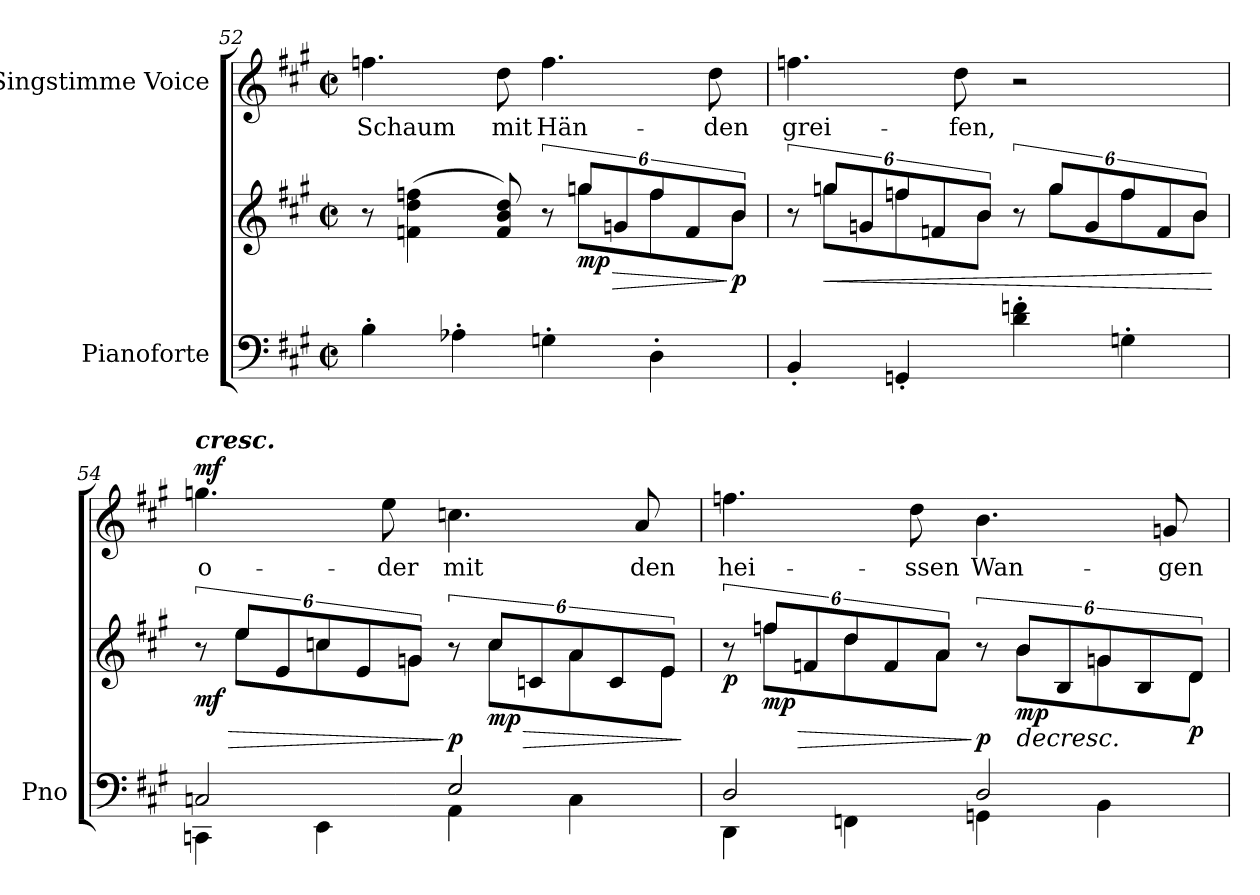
**kern	**kern	**dynam	**kern	**text	**dynam
*part2	*part2	*part2	*part1	*part1	*part1
*staff3	*staff2	*staff2/3	*staff1	*staff1	*staff1
*I"Pianoforte	*	*	*I"Singstimme Voice	*	*
*I'Pno	*	*	*	*	*
!!LO:LB:g=z
*clefF4	*clefG2	*	*clefG2	*	*
*k[f#c#g#]	*k[f#c#g#]	*	*k[f#c#g#]	*	*
*M2/2	*M2/2	*	*M2/2	*	*
*met(c|)	*met(c|)	*	*met(c|)	*	*
=52	=52	=52	=52	=52	=52
*	*^	*	*	*	*
!	!	!	!	!	!LO:LY:b	!
4B'\	8r	2ryy	.	4.ffn\	Schaum	.
.	(>4fn\ 4dd\ 4ffn\	.	.	.	.	.
4A-X'\	.	.	.	.	.	.
!	!	!	!	!	!LO:LY:b	!
.	8f/ 8b/ 8dd/)	.	.	8dd\	mit	.
*	*	*Xtuplet	*	*	*	*
!	!	!	!	!	!LO:LY:b	!
4Gn'\	12r	12ryy	.	4.ff\	Hän-	.
!	!	!	!LO:HP:b	!	!	!
!	!	!	!LO:DY:n=1:b	!	!	!
.	12ggn/L	12gg\L	> mp	.	.	.
.	12gn/	12ryy	.	.	.	.
4D'\	12ff/	12ff\	.	.	.	.
.	12f/	12ryy	.	.	.	.
!	!	!	!	!	!LO:LY:b	!
.	.	.	.	8dd\	-den	.
!	!	!	!LO:DY:n=2:b	!	!	!
.	12b/J	12b\J	] p	.	.	.
=53	=53	=53	=53	=53	=53	=53
*	*tuplet	*Xtuplet	*	*	*	*
!	!	!	!	!	!LO:LY:b	!
4BB'/	12r	12ryy	.	4.ffn\	grei-	.
!	!	!	!LO:HP:b	!	!	!
.	12ggn/L	12gg\L	<	.	.	.
.	12gn/	12ryy	.	.	.	.
4GGn'/	12ffn/	12ff\	.	.	.	.
.	12fn/	12ryy	.	.	.	.
!	!	!	!	!	!LO:LY:b	!
.	.	.	.	8dd\	-fen,	.
.	12b/J	12b\J	.	.	.	.
*	*tuplet	*Xtuplet	*	*	*	*
4d\' 4fn\'	12r	12ryy	.	2r	.	.
.	12gg/L	12gg\L	.	.	.	.
.	12g/	12ryy	.	.	.	.
4Gn'\	12ff/	12ff\	.	.	.	.
.	12f/	12ryy	.	.	.	.
.	12b/J	12b\J	.	.	.	.
*	*v	*v	*	*	*	*
.	.	[	.	.	.
=54	=54	=54	=54	=54	=54
*^	*	*	*	*	*
*	*	*tuplet	*	*	*	*
!	!	!	!LO:HP:b	!	!	!
*	*	*^	*	*	*	*
*	*	*	*Xtuplet	*	*	*	*
!	!	!	!	!	!LO:TX:a:Bi:t=cresc.	!	!
!	!	!	!	!LO:DY:n=1:b	!	!LO:LY:b	!LO:DY:a
2Cn/	4CCn\	12r	12ryy	> mf	4.ggn\	o-	mf
.	.	12ee/L	12ee\L	.	.	.	.
.	.	12e/	12ryy	.	.	.	.
.	4EE\	12ccn/	12cc\	.	.	.	.
.	.	12e/	12ryy	.	.	.	.
!	!	!	!	!	!	!LO:LY:b	!
.	.	.	.	.	8ee\	-der	.
.	.	12gn/J	12g\J	.	.	.	.
*	*	*tuplet	*Xtuplet	*	*	*	*
!	!	!	!	!LO:DY:n=2:b	!	!LO:LY:b	!
2E/	4AA\	12r	12ryy	] p	4.ccn\	mit	.
!	!	!	!	!LO:HP:b	!	!	!
!	!	!	!	!LO:DY:n=3:b	!	!	!
.	.	12cc/L	12cc\L	> mp	.	.	.
.	.	12cn/	12ryy	.	.	.	.
.	4C\	12a/	12a\	.	.	.	.
.	.	12c/	12ryy	.	.	.	.
!	!	!	!	!	!	!LO:LY:b	!
.	.	.	.	.	8a/	den	.
.	.	12e/J	12e\J	.	.	.	.
*v	*v	*	*	*	*	*	*
*	*v	*v	*	*	*	*
.	.	]	.	.	.
=55	=55	=55	=55	=55	=55
*^	*^	*	*	*	*
*	*	*tuplet	*Xtuplet	*	*	*	*
!	!	!	!	!LO:DY:b	!	!LO:LY:b	!
2D/	4DD\	12r	12ryy	p	4.ffn\	hei-	.
!	!	!	!	!LO:HP:b	!	!	!
!	!	!	!	!LO:DY:n=1:b	!	!	!
.	.	12ffn/L	12ff\L	> mp	.	.	.
.	.	12fn/	12ryy	.	.	.	.
.	4FFn\	12dd/	12dd\	.	.	.	.
.	.	12f/	12ryy	.	.	.	.
!	!	!	!	!	!	!LO:LY:b	!
.	.	.	.	.	8dd\	-ssen	.
.	.	12a/J	12a\J	.	.	.	.
*	*	*tuplet	*Xtuplet	*	*	*	*
!	!	!	!	!LO:DY:n=2:b	!	!LO:LY:b	!
2D/	4GGn\	12r	12ryy	] p	4.b\	Wan-	.
!	!	!	!	!LO:HP:b	!	!	!
!	!	!	!	!LO:DY:n=3:b	!	!	!
.	.	12b/L	12b\L	> mp	.	.	.
.	.	12B/	12ryy	.	.	.	.
.	4BB\	12gn/	12g\	.	.	.	.
.	.	12B/	12ryy	.	.	.	.
!	!	!	!	!	!	!LO:LY:b	!
.	.	.	.	.	8gn/	-gen	.
!	!	!	!	!LO:DY:n=4:b	!	!	!
.	.	12d/J	12d\J	p	.	.	.
*v	*v	*	*	*	*	*	*
*	*v	*v	*	*	*	*
.	.	]	.	.	.
=	=	=	=	=	=
*-	*-	*-	*-	*-	*-
